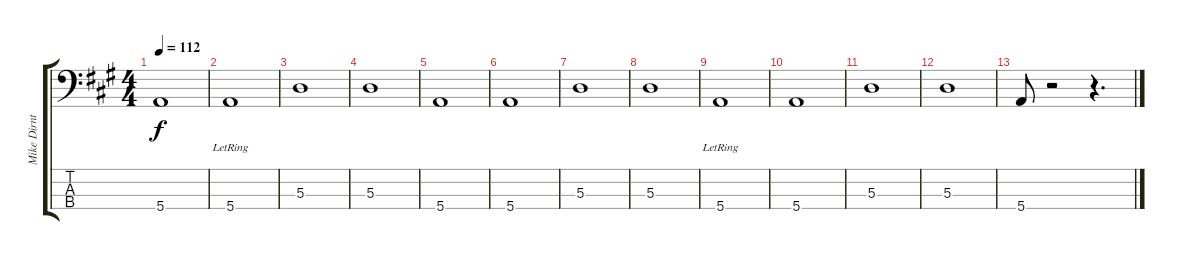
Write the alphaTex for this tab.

\track ("Mike Dirnt" "Mike Dirnt") {instrument electricbasspick}
\staff {score tabs}
\tuning (G2 D2 A1 E1) {hide}
\ts (4 4)
\tempo 112
\clef f4
\ks a
5.4.1{dy f} |
5.4{lr}.1 |
5.3.1 |
5.3.1 |
5.4.1 |
5.4.1 |
5.3.1 |
5.3.1 |
5.4{lr}.1 |
5.4.1 |
5.3.1 |
5.3.1 |
5.4.8 r.2 r.4{d}
